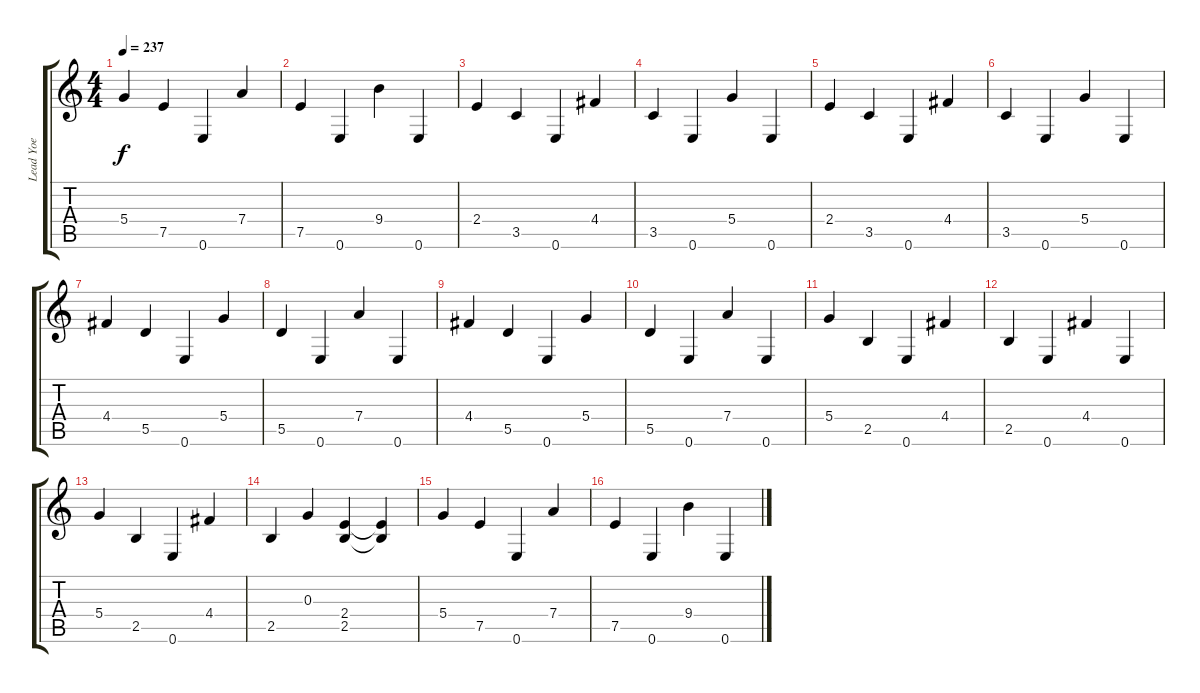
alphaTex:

\track ("Lead Yoe" "Lead Yoe") {instrument overdrivenguitar}
\staff {score tabs}
\tuning (E4 B3 G3 D3 A2 E2) {hide}
\ts (4 4)
\tempo 237
\clef g2
\ks c
5.4.4{dy f} 7.5.4 0.6.4 7.4.4 |
7.5.4 0.6.4 9.4.4 0.6.4 |
2.4.4 3.5.4 0.6.4 4.4.4 |
3.5.4 0.6.4 5.4.4 0.6.4 |
2.4.4 3.5.4 0.6.4 4.4.4 |
3.5.4 0.6.4 5.4.4 0.6.4 |
4.4.4 5.5.4 0.6.4 5.4.4 |
5.5.4 0.6.4 7.4.4 0.6.4 |
4.4.4 5.5.4 0.6.4 5.4.4 |
5.5.4 0.6.4 7.4.4 0.6.4 |
5.4.4 2.5.4 0.6.4 4.4.4 |
2.5.4 0.6.4 4.4.4 0.6.4 |
5.4.4 2.5.4 0.6.4 4.4.4 |
2.5.4 0.3.4 (2.4 2.5).4 (2.4{t} 2.5{t}).4 |
5.4.4 7.5.4 0.6.4 7.4.4 |
7.5.4 0.6.4 9.4.4 0.6.4
